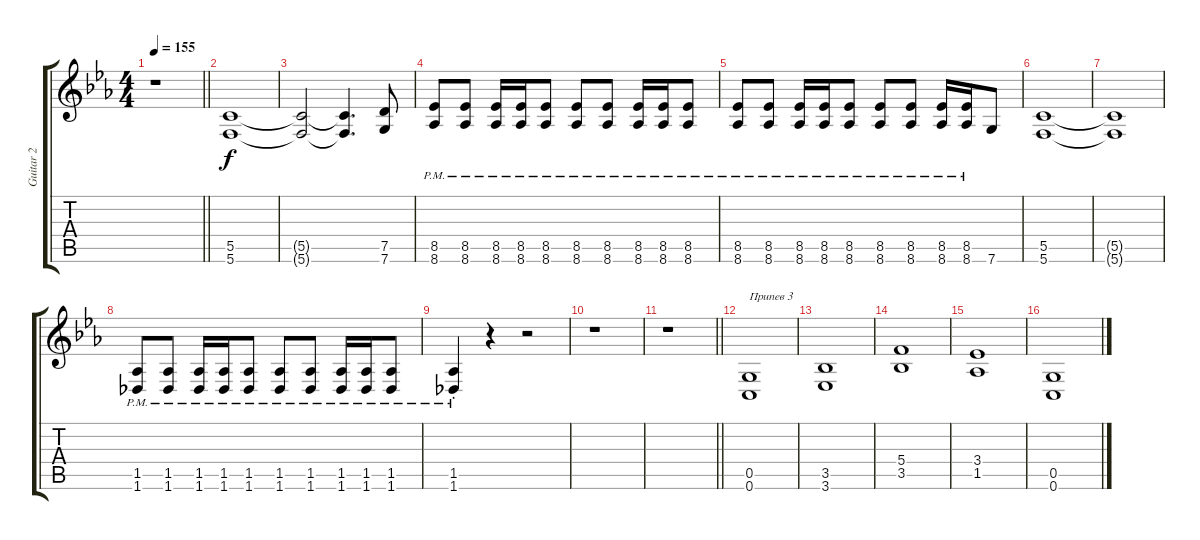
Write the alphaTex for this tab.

\track ("Guitar 2" "Guitar 2") {instrument overdrivenguitar}
\staff {score tabs}
\tuning (D4 A3 F3 C3 G2 C2) {hide}
\ts (4 4)
\tempo 155
\clef g2
\barLineRight lightlight
\ks cminor
r.1{dy f} |
(5.5 5.6).1 |
(5.5{t} 5.6{t}).2 (5.5{t} 5.6{t}).4{d} (7.5 7.6).8 |
(8.5{pm} 8.6{pm}).8 (8.5{pm} 8.6{pm}).8 (8.5{pm} 8.6{pm}).16 (8.5{pm} 8.6{pm}).16 (8.5{pm} 8.6{pm}).8 (8.5{pm} 8.6{pm}).8 (8.5{pm} 8.6{pm}).8 (8.5{pm} 8.6{pm}).16 (8.5{pm} 8.6{pm}).16 (8.5{pm} 8.6{pm}).8 |
(8.5{pm} 8.6{pm}).8 (8.5{pm} 8.6{pm}).8 (8.5{pm} 8.6{pm}).16 (8.5{pm} 8.6{pm}).16 (8.5{pm} 8.6{pm}).8 (8.5{pm} 8.6{pm}).8 (8.5{pm} 8.6{pm}).8 (8.5{pm} 8.6{pm}).16 (8.5{pm} 8.6{pm}).16 7.6.8 |
(5.5 5.6).1 |
(5.5{t} 5.6{t}).1 |
(1.5{pm} 1.6{pm}).8 (1.5{pm} 1.6{pm}).8 (1.5{pm} 1.6{pm}).16 (1.5{pm} 1.6{pm}).16 (1.5{pm} 1.6{pm}).8 (1.5{pm} 1.6{pm}).8 (1.5{pm} 1.6{pm}).8 (1.5{pm} 1.6{pm}).16 (1.5{pm} 1.6{pm}).16 (1.5{pm} 1.6{pm}).8 |
(1.5{pm st} 1.6{pm st}).4 r.4 r.2 |
r.1 |
\barLineRight lightlight
r.1 |
(0.5 0.6).1{txt "Припев 3"} |
(3.5 3.6).1 |
(5.4 3.5).1 |
(3.4 1.5).1 |
(0.5 0.6).1
